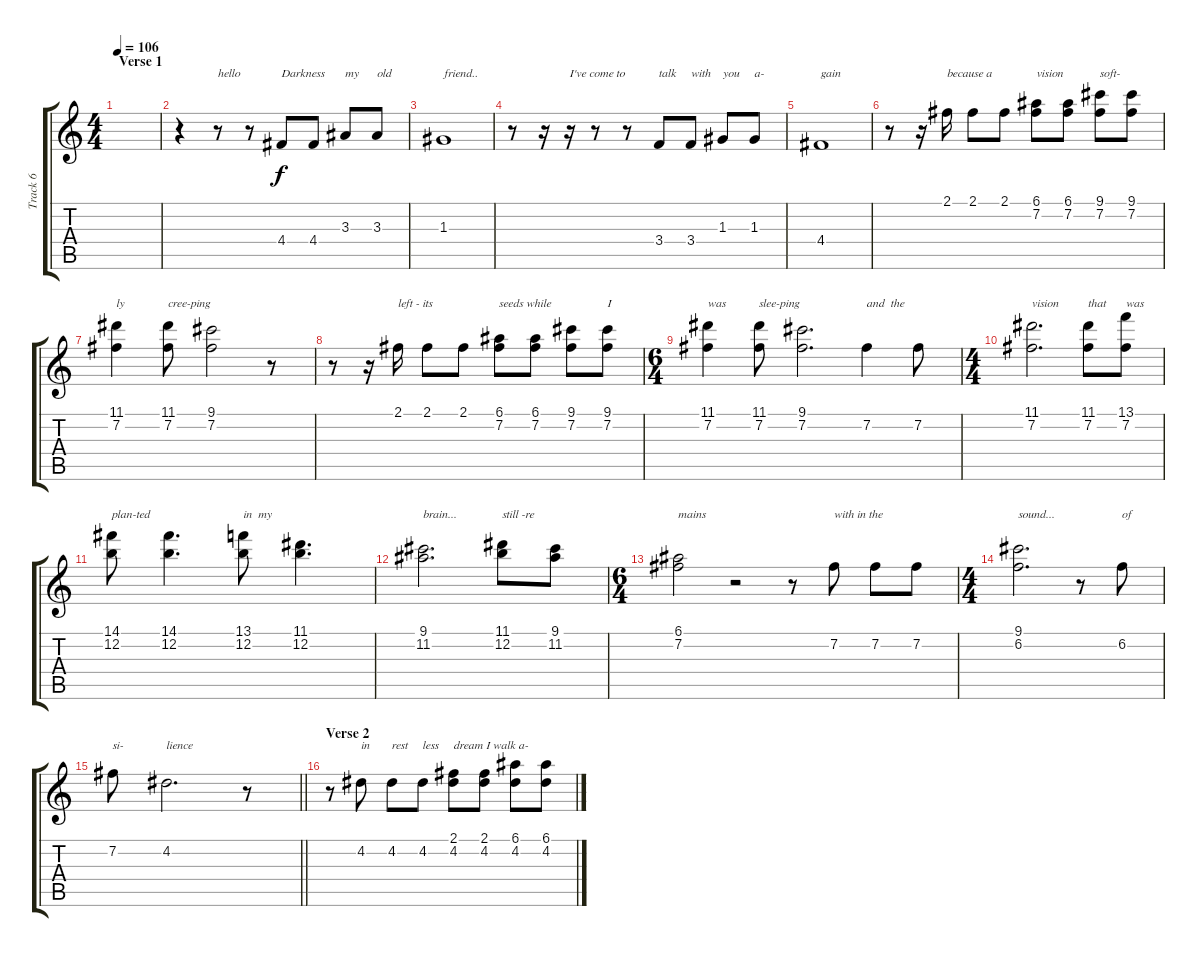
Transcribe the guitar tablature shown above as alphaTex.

\track ("Track 6" "Track 6") {solo instrument acousticguitarsteel}
\staff {score tabs}
\tuning (E4 B3 G3 D3 A2 E2) {hide}
\ts (4 4)
\section ("" "Verse 1")
\tempo 106
\clef g2
\ks c
|
r.4 r.8{txt "hello"} r.8 4.4.8{txt "Darkness"} 4.4.8 3.3.8{txt "my"} 3.3.8{txt "old"} |
1.3.1{txt "friend.."} |
r.8 r.16 r.16{txt "I've come to"} r.8 r.8 3.4.8{txt "talk"} 3.4.8{txt "with"} 1.3.8{txt "you"} 1.3.8{txt "a-"} |
4.4.1{txt "gain"} |
r.8 r.16 2.1.16{txt "because a"} 2.1.8 2.1.8 (6.1 7.2).8{txt "vision"} (6.1 7.2).8 (9.1 7.2).8{txt "soft-"} (9.1 7.2).8 |
(11.1 7.2).4{txt "ly"} (11.1 7.2).8{txt "cree-ping"} (9.1 7.2).2 r.8 |
r.8 r.16 2.1.16{txt "left - its "} 2.1.8 2.1.8 (6.1 7.2).8{txt "seeds while"} (6.1 7.2).8 (9.1 7.2).8 (9.1 7.2).8{txt "I"} |
\ts (6 4)
(11.1 7.2).4{txt "was"} (11.1 7.2).8{txt "slee-ping"} (9.1 7.2).2{d} 7.2.4{txt "and  the"} 7.2.8 |
\ts (4 4)
(11.1 7.2).2{d txt "vision"} (11.1 7.2).8{txt "that"} (13.1 7.2).8{txt "was"} |
(14.1 12.2).8{txt "plan-ted"} (14.1 12.2).4{d} (13.1 12.2).8{txt "in  my"} (11.1 12.2).4{d} |
(9.1 11.2).2{d txt "brain..."} (11.1 12.2).8{txt "still -re"} (9.1 11.2).8 |
\ts (6 4)
(6.1 7.2).2{txt "mains"} r.2 r.8 7.2.8{txt "with in the"} 7.2.8 7.2.8 |
\ts (4 4)
(9.1 6.2).2{d txt "sound..."} r.8 6.2.8{txt "of"} |
\barLineRight lightlight
7.2.8{txt "si-"} 4.2.2{d txt "lience"} r.8 |
\section ("" "Verse 2")
r.8 4.2.8{txt "in"} 4.2.8{txt "rest"} 4.2.8{txt "less"} (2.1 4.2).8{txt "dream I walk a-"} (2.1 4.2).8 (6.1 4.2).8 (6.1 4.2).8
